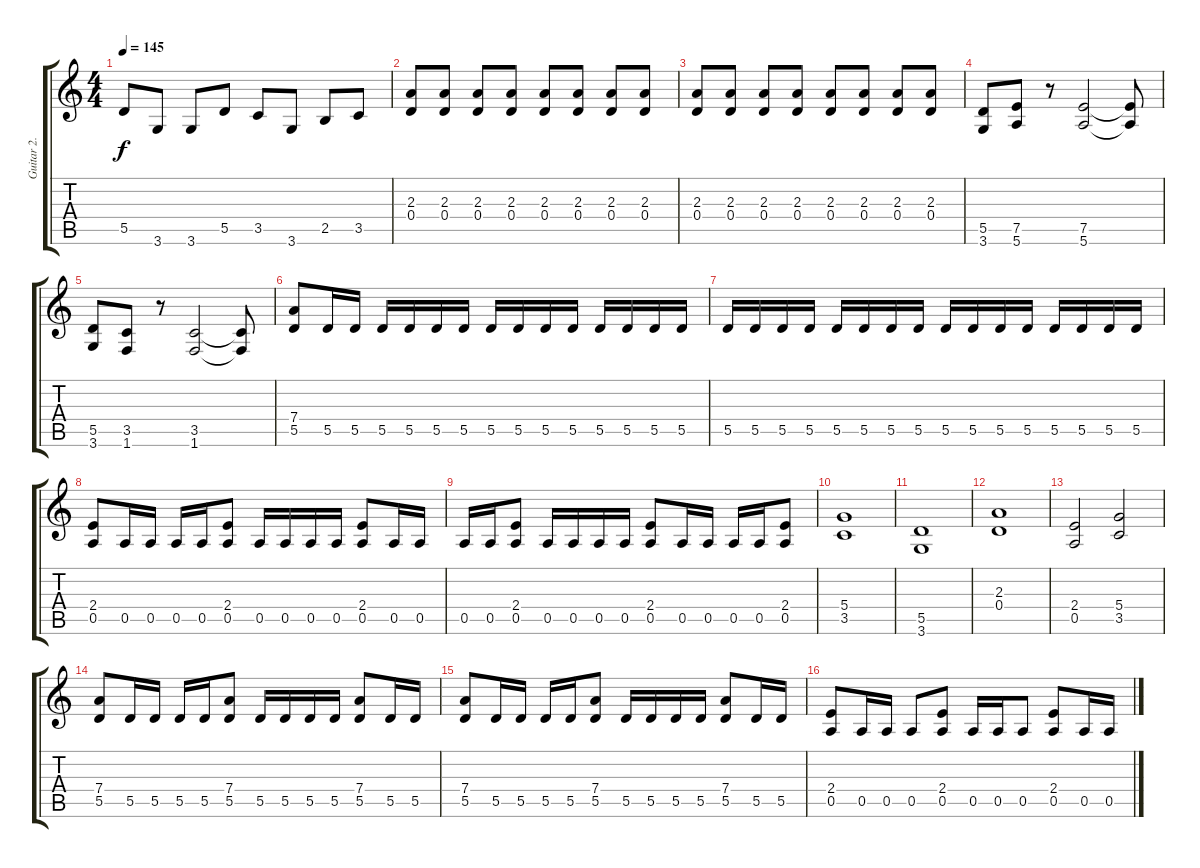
\track ("Guitar 2." "Guitar 2.") {instrument overdrivenguitar}
\staff {score tabs}
\tuning (E4 B3 G3 D3 A2 E2) {hide}
\ts (4 4)
\tempo 145
\clef g2
\ks c
5.5.8{dy f} 3.6.8 3.6.8 5.5.8 3.5.8 3.6.8 2.5.8 3.5.8 |
(2.3 0.4).8 (2.3 0.4).8 (2.3 0.4).8 (2.3 0.4).8 (2.3 0.4).8 (2.3 0.4).8 (2.3 0.4).8 (2.3 0.4).8 |
(2.3 0.4).8 (2.3 0.4).8 (2.3 0.4).8 (2.3 0.4).8 (2.3 0.4).8 (2.3 0.4).8 (2.3 0.4).8 (2.3 0.4).8 |
(5.5 3.6).8 (7.5 5.6).8 r.8 (7.5 5.6).2 (7.5{t} 5.6{t}).8 |
(5.5 3.6).8 (3.5 1.6).8 r.8 (3.5 1.6).2 (3.5{t} 1.6{t}).8 |
(7.4 5.5).8 5.5.16 5.5.16 5.5.16 5.5.16 5.5.16 5.5.16 5.5.16 5.5.16 5.5.16 5.5.16 5.5.16 5.5.16 5.5.16 5.5.16 |
5.5.16 5.5.16 5.5.16 5.5.16 5.5.16 5.5.16 5.5.16 5.5.16 5.5.16 5.5.16 5.5.16 5.5.16 5.5.16 5.5.16 5.5.16 5.5.16 |
(2.4 0.5).8 0.5.16 0.5.16 0.5.16 0.5.16 (2.4 0.5).8 0.5.16 0.5.16 0.5.16 0.5.16 (2.4 0.5).8 0.5.16 0.5.16 |
0.5.16 0.5.16 (2.4 0.5).8 0.5.16 0.5.16 0.5.16 0.5.16 (2.4 0.5).8 0.5.16 0.5.16 0.5.16 0.5.16 (2.4 0.5).8 |
(5.4 3.5).1 |
(5.5 3.6).1 |
(2.3 0.4).1 |
(2.4 0.5).2 (5.4 3.5).2 |
(7.4 5.5).8 5.5.16 5.5.16 5.5.16 5.5.16 (7.4 5.5).8 5.5.16 5.5.16 5.5.16 5.5.16 (7.4 5.5).8 5.5.16 5.5.16 |
(7.4 5.5).8 5.5.16 5.5.16 5.5.16 5.5.16 (7.4 5.5).8 5.5.16 5.5.16 5.5.16 5.5.16 (7.4 5.5).8 5.5.16 5.5.16 |
(2.4 0.5).8 0.5.16 0.5.16 0.5.8 (2.4 0.5).8 0.5.16 0.5.16 0.5.8 (2.4 0.5).8 0.5.16 0.5.16
